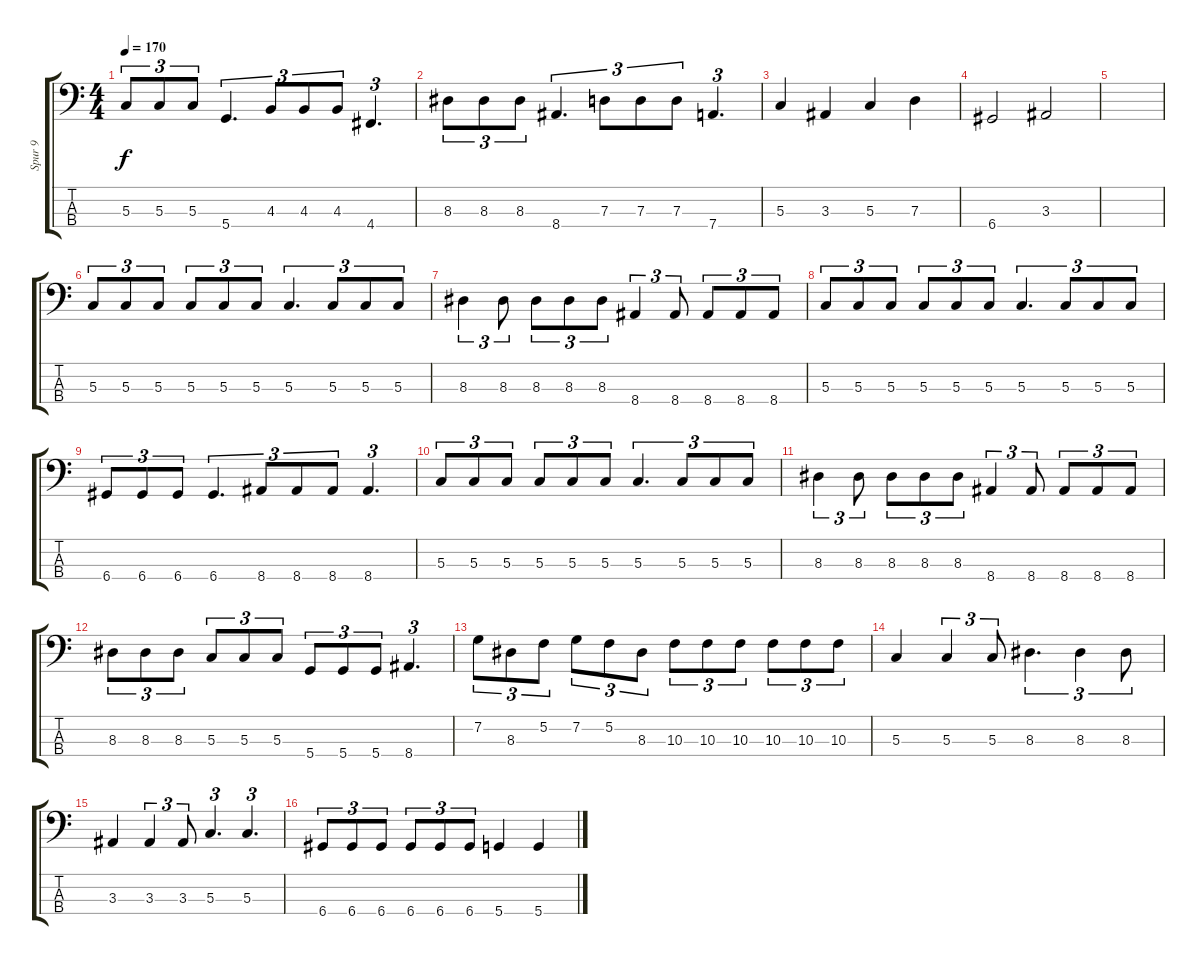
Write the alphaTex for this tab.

\track ("Spur 9" "Spur 9") {instrument electricbasspick}
\staff {score tabs}
\tuning (F2 C2 G1 D1) {hide}
\ts (4 4)
\tempo 170
\clef f4
\ks c
5.3.8{tu (3 2) dy f} 5.3.8{tu (3 2)} 5.3.8{tu (3 2)} 5.4.4{d tu (3 2)} 4.3.8{tu (3 2)} 4.3.8{tu (3 2)} 4.3.8{tu (3 2)} 4.4.4{d tu (3 2)} |
8.3.8{tu (3 2)} 8.3.8{tu (3 2)} 8.3.8{tu (3 2)} 8.4.4{d tu (3 2)} 7.3.8{tu (3 2)} 7.3.8{tu (3 2)} 7.3.8{tu (3 2)} 7.4.4{d tu (3 2)} |
5.3.4 3.3.4 5.3.4 7.3.4 |
6.4.2 3.3.2 |
|
5.3.8{tu (3 2)} 5.3.8{tu (3 2)} 5.3.8{tu (3 2)} 5.3.8{tu (3 2)} 5.3.8{tu (3 2)} 5.3.8{tu (3 2)} 5.3.4{d tu (3 2)} 5.3.8{tu (3 2)} 5.3.8{tu (3 2)} 5.3.8{tu (3 2)} |
8.3.4{tu (3 2)} 8.3.8{tu (3 2)} 8.3.8{tu (3 2)} 8.3.8{tu (3 2)} 8.3.8{tu (3 2)} 8.4.4{tu (3 2)} 8.4.8{tu (3 2)} 8.4.8{tu (3 2)} 8.4.8{tu (3 2)} 8.4.8{tu (3 2)} |
5.3.8{tu (3 2)} 5.3.8{tu (3 2)} 5.3.8{tu (3 2)} 5.3.8{tu (3 2)} 5.3.8{tu (3 2)} 5.3.8{tu (3 2)} 5.3.4{d tu (3 2)} 5.3.8{tu (3 2)} 5.3.8{tu (3 2)} 5.3.8{tu (3 2)} |
6.4.8{tu (3 2)} 6.4.8{tu (3 2)} 6.4.8{tu (3 2)} 6.4.4{d tu (3 2)} 8.4.8{tu (3 2)} 8.4.8{tu (3 2)} 8.4.8{tu (3 2)} 8.4.4{d tu (3 2)} |
5.3.8{tu (3 2)} 5.3.8{tu (3 2)} 5.3.8{tu (3 2)} 5.3.8{tu (3 2)} 5.3.8{tu (3 2)} 5.3.8{tu (3 2)} 5.3.4{d tu (3 2)} 5.3.8{tu (3 2)} 5.3.8{tu (3 2)} 5.3.8{tu (3 2)} |
8.3.4{tu (3 2)} 8.3.8{tu (3 2)} 8.3.8{tu (3 2)} 8.3.8{tu (3 2)} 8.3.8{tu (3 2)} 8.4.4{tu (3 2)} 8.4.8{tu (3 2)} 8.4.8{tu (3 2)} 8.4.8{tu (3 2)} 8.4.8{tu (3 2)} |
8.3.8{tu (3 2)} 8.3.8{tu (3 2)} 8.3.8{tu (3 2)} 5.3.8{tu (3 2)} 5.3.8{tu (3 2)} 5.3.8{tu (3 2)} 5.4.8{tu (3 2)} 5.4.8{tu (3 2)} 5.4.8{tu (3 2)} 8.4.4{d tu (3 2)} |
7.2.8{tu (3 2)} 8.3.8{tu (3 2)} 5.2.8{tu (3 2)} 7.2.8{tu (3 2)} 5.2.8{tu (3 2)} 8.3.8{tu (3 2)} 10.3.8{tu (3 2)} 10.3.8{tu (3 2)} 10.3.8{tu (3 2)} 10.3.8{tu (3 2)} 10.3.8{tu (3 2)} 10.3.8{tu (3 2)} |
5.3.4 5.3.4{tu (3 2)} 5.3.8{tu (3 2)} 8.3.4{d tu (3 2)} 8.3.4{tu (3 2)} 8.3.8{tu (3 2)} |
3.3.4 3.3.4{tu (3 2)} 3.3.8{tu (3 2)} 5.3.4{d tu (3 2)} 5.3.4{d tu (3 2)} |
6.4.8{tu (3 2)} 6.4.8{tu (3 2)} 6.4.8{tu (3 2)} 6.4.8{tu (3 2)} 6.4.8{tu (3 2)} 6.4.8{tu (3 2)} 5.4.4 5.4.4
